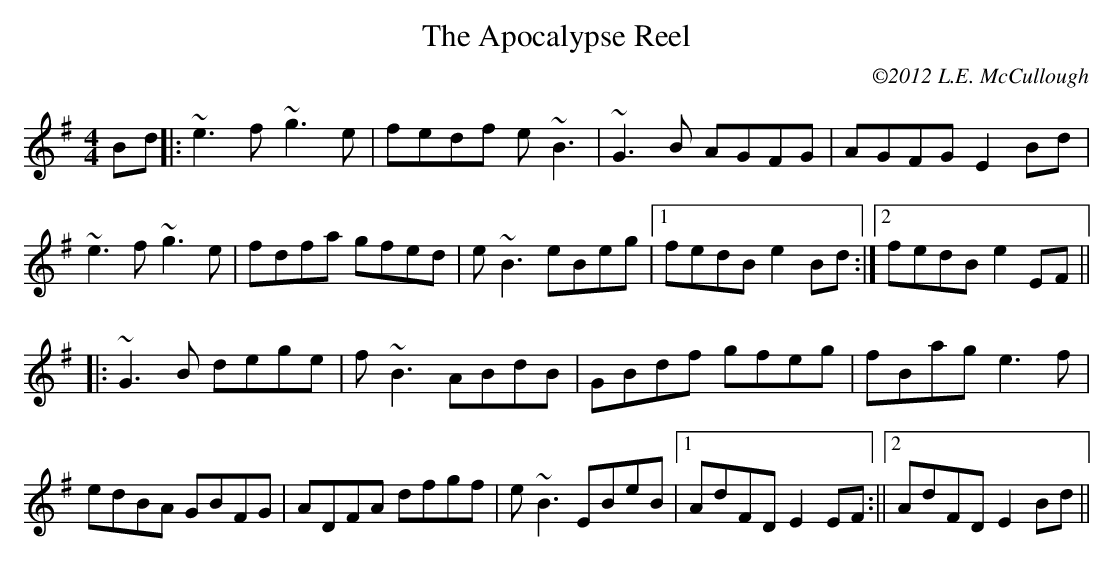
X:1
T:The Apocalypse Reel
C:©2012 L.E. McCullough
M:4/4
L:1/8
K:Eminor
Bd||: ~e3f ~g3e | fedf e~B3 | ~G3B AGFG | AGFG E2Bd |
~e3f ~g3e | fdfa gfed | e~B3 eBeg |1 fedB e2Bd :|2 fedB e2EF ||:
~G3B dege| f~B3 ABdB | GBdf gfeg | fBag e3f |
edBA GBFG | ADFA dfgf | e~B3 EBeB |1  AdFD E2EF:||2  AdFD E2Bd ||
